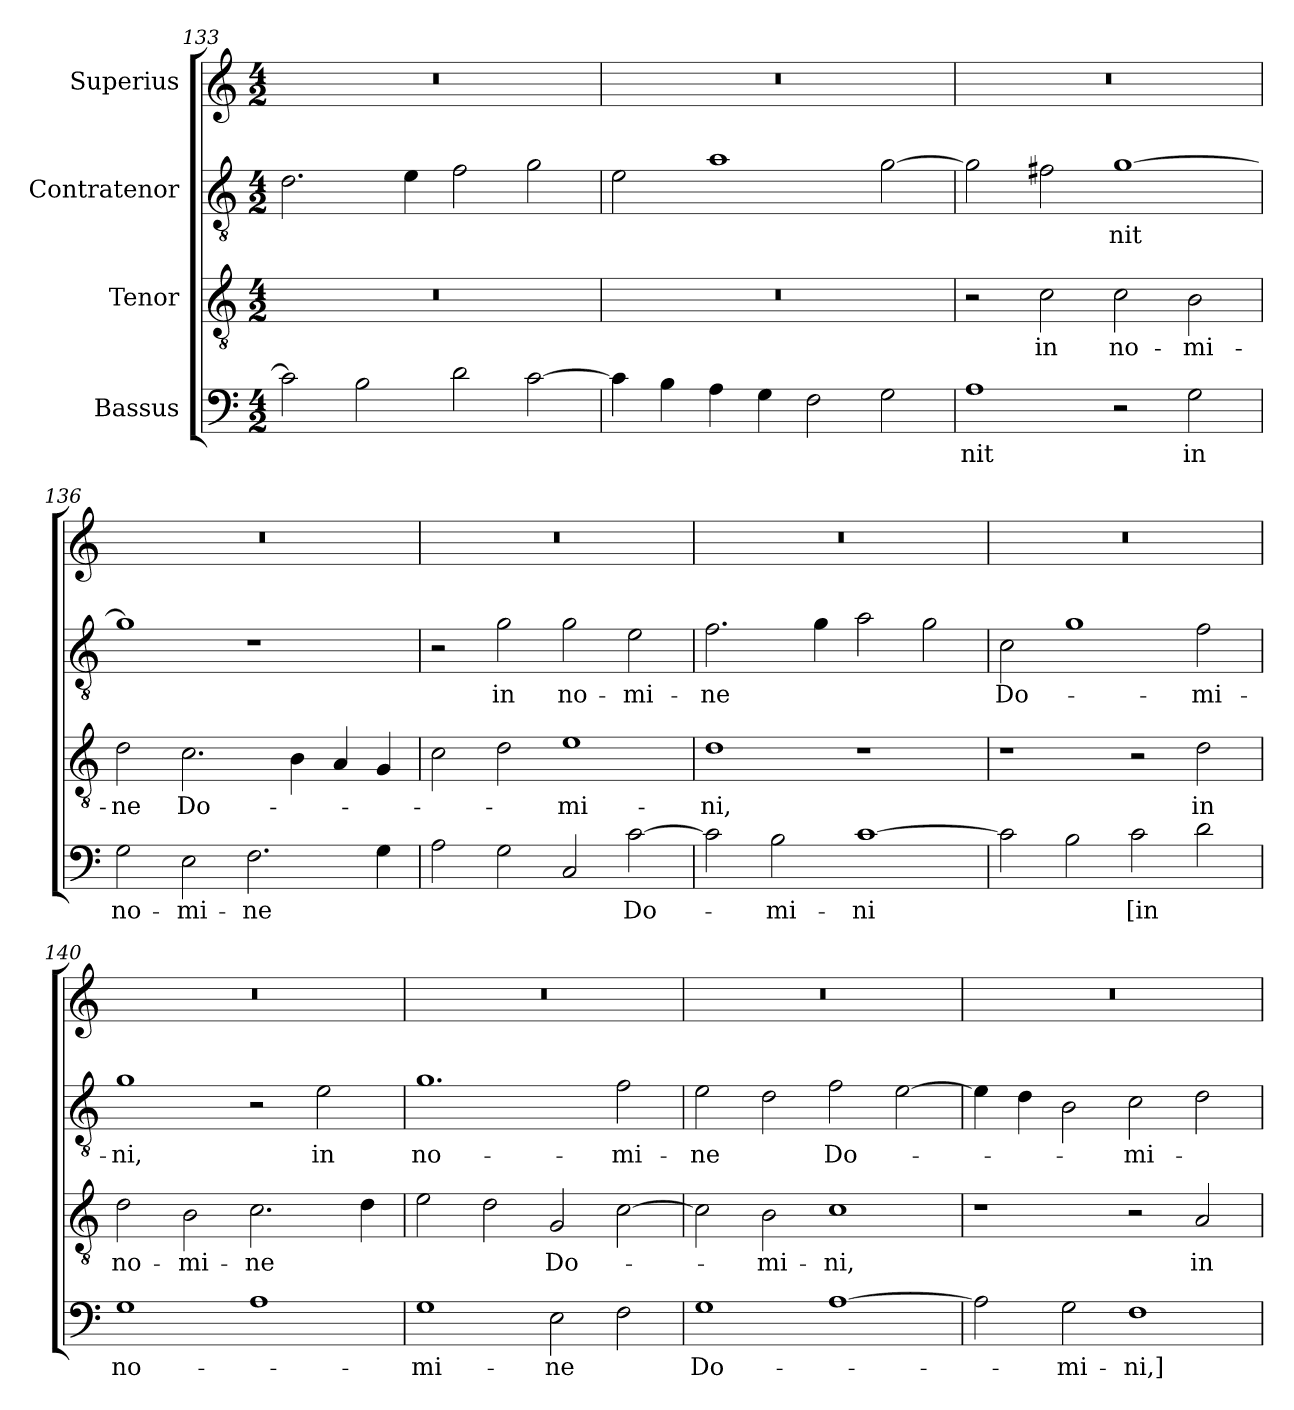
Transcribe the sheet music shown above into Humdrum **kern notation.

**kern	**text	**kern	**text	**kern	**text	**kern
*part4	*part4	*part3	*part3	*part2	*part2	*part1
*staff4	*staff4	*staff3	*staff3	*staff2	*staff2	*staff1
*I"Bassus	*	*I"Tenor	*	*I"Contratenor	*	*I"Superius
*clefF4	*	*clefGv2	*	*clefGv2	*	*clefG2
*k[]	*	*k[]	*	*k[]	*	*k[]
*M4/2	*	*M4/2	*	*M4/2	*	*M4/2
=133	=133	=133	=133	=133	=133	=133
2c\]	.	0r	.	2.d\	.	0r
2B\	.	.	.	.	.	.
.	.	.	.	4e\	.	.
2d\	.	.	.	2f\	.	.
[2c\	.	.	.	2g\	.	.
=134	=134	=134	=134	=134	=134	=134
4c\]	.	0r	.	2e\	.	0r
4B\	.	.	.	.	.	.
4A\	.	.	.	1a\	.	.
4G\	.	.	.	.	.	.
2F\	.	.	.	.	.	.
2G\	.	.	.	[2g\	.	.
=135	=135	=135	=135	=135	=135	=135
1A\	-nit	2r	.	2g\]	.	0r
.	.	2c\	in	2f#X\	.	.
2r	.	2c\	no-	[1g\	-nit	.
2G\	in	2B\	-mi-	.	.	.
=136	=136	=136	=136	=136	=136	=136
2G\	no-	2d\	-ne	1g\]	.	0r
2E\	-mi-	2.c\	Do-	.	.	.
2.F\	-ne	.	.	1r	.	.
.	.	4B\	.	.	.	.
.	.	4A/	.	.	.	.
4G\	.	4G/	.	.	.	.
=137	=137	=137	=137	=137	=137	=137
2A\	.	2c\	.	2r	.	0r
2G\	.	2d\	.	2g\	in	.
2C/	.	1e\	-mi-	2g\	no-	.
[2c\	Do-	.	.	2e\	-mi-	.
=138	=138	=138	=138	=138	=138	=138
2c\]	.	1d\	-ni,	2.f\	-ne	0r
2B\	-mi-	.	.	.	.	.
.	.	.	.	4g\	.	.
[1c\	-ni	1r	.	2a\	.	.
.	.	.	.	2g\	.	.
=139	=139	=139	=139	=139	=139	=139
2c\]	.	1r	.	2c\	Do-	0r
2B\	.	.	.	1g\	.	.
2c\	[in	2r	.	.	.	.
2d\	.	2d\	in	2f\	-mi-	.
=140	=140	=140	=140	=140	=140	=140
1G\	no-	2d\	no-	1g\	-ni,	0r
.	.	2B\	-mi-	.	.	.
1A\	.	2.c\	-ne	2r	.	.
.	.	.	.	2e\	in	.
.	.	4d\	.	.	.	.
=141	=141	=141	=141	=141	=141	=141
1G\	-mi-	2e\	.	1.g\	no-	0r
.	.	2d\	.	.	.	.
2E\	-ne	2G/	Do-	.	.	.
2F\	.	[2c\	.	2f\	-mi-	.
=142	=142	=142	=142	=142	=142	=142
1G\	Do-	2c\]	.	2e\	-ne	0r
.	.	2B\	-mi-	2d\	.	.
[1A\	.	1c\	-ni,	2f\	Do-	.
.	.	.	.	[2e\	.	.
=143	=143	=143	=143	=143	=143	=143
2A\]	.	1r	.	4e\]	.	0r
.	.	.	.	4d\	.	.
2G\	-mi-	.	.	2B\	.	.
1F\	-ni,]	2r	.	2c\	-mi-	.
.	.	2A/	in	2d\	.	.
=	=	=	=	=	=	=
*-	*-	*-	*-	*-	*-	*-
